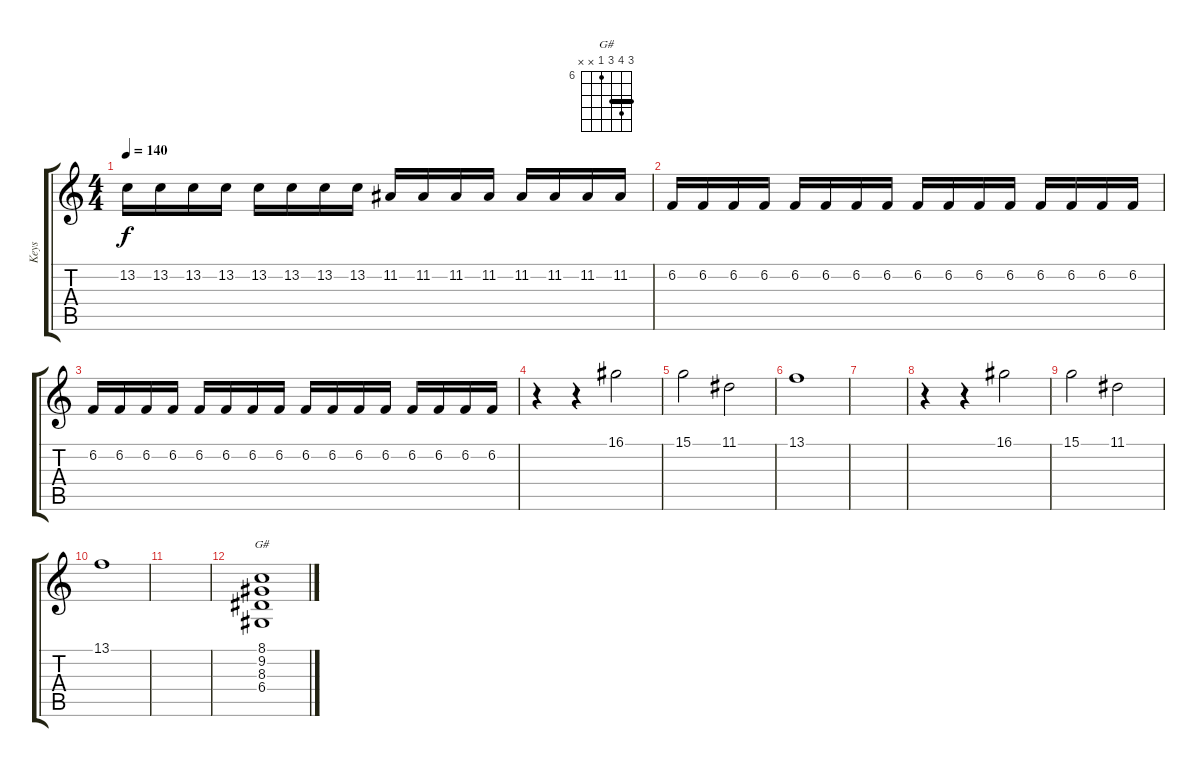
\track ("Keys" "Keys") {instrument brightacousticpiano}
\staff {score tabs}
\tuning (E4 B3 G3 D3 A2 E2) {hide}
\chord ("G#" 8 9 8 6 x x) {firstfret 6 barre 8}
\ts (4 4)
\tempo 140
\clef g2
\ks c
13.2.16{dy f} 13.2.16 13.2.16 13.2.16 13.2.16 13.2.16 13.2.16 13.2.16 11.2.16 11.2.16 11.2.16 11.2.16 11.2.16 11.2.16 11.2.16 11.2.16 |
6.2.16 6.2.16 6.2.16 6.2.16 6.2.16 6.2.16 6.2.16 6.2.16 6.2.16 6.2.16 6.2.16 6.2.16 6.2.16 6.2.16 6.2.16 6.2.16 |
6.2.16 6.2.16 6.2.16 6.2.16 6.2.16 6.2.16 6.2.16 6.2.16 6.2.16 6.2.16 6.2.16 6.2.16 6.2.16 6.2.16 6.2.16 6.2.16 |
r.4 r.4 16.1.2 |
15.1.2 11.1.2 |
13.1.1 |
|
r.4 r.4 16.1.2 |
15.1.2 11.1.2 |
13.1.1 |
|
(8.1 9.2 8.3 6.4).1{ch "G#"}
